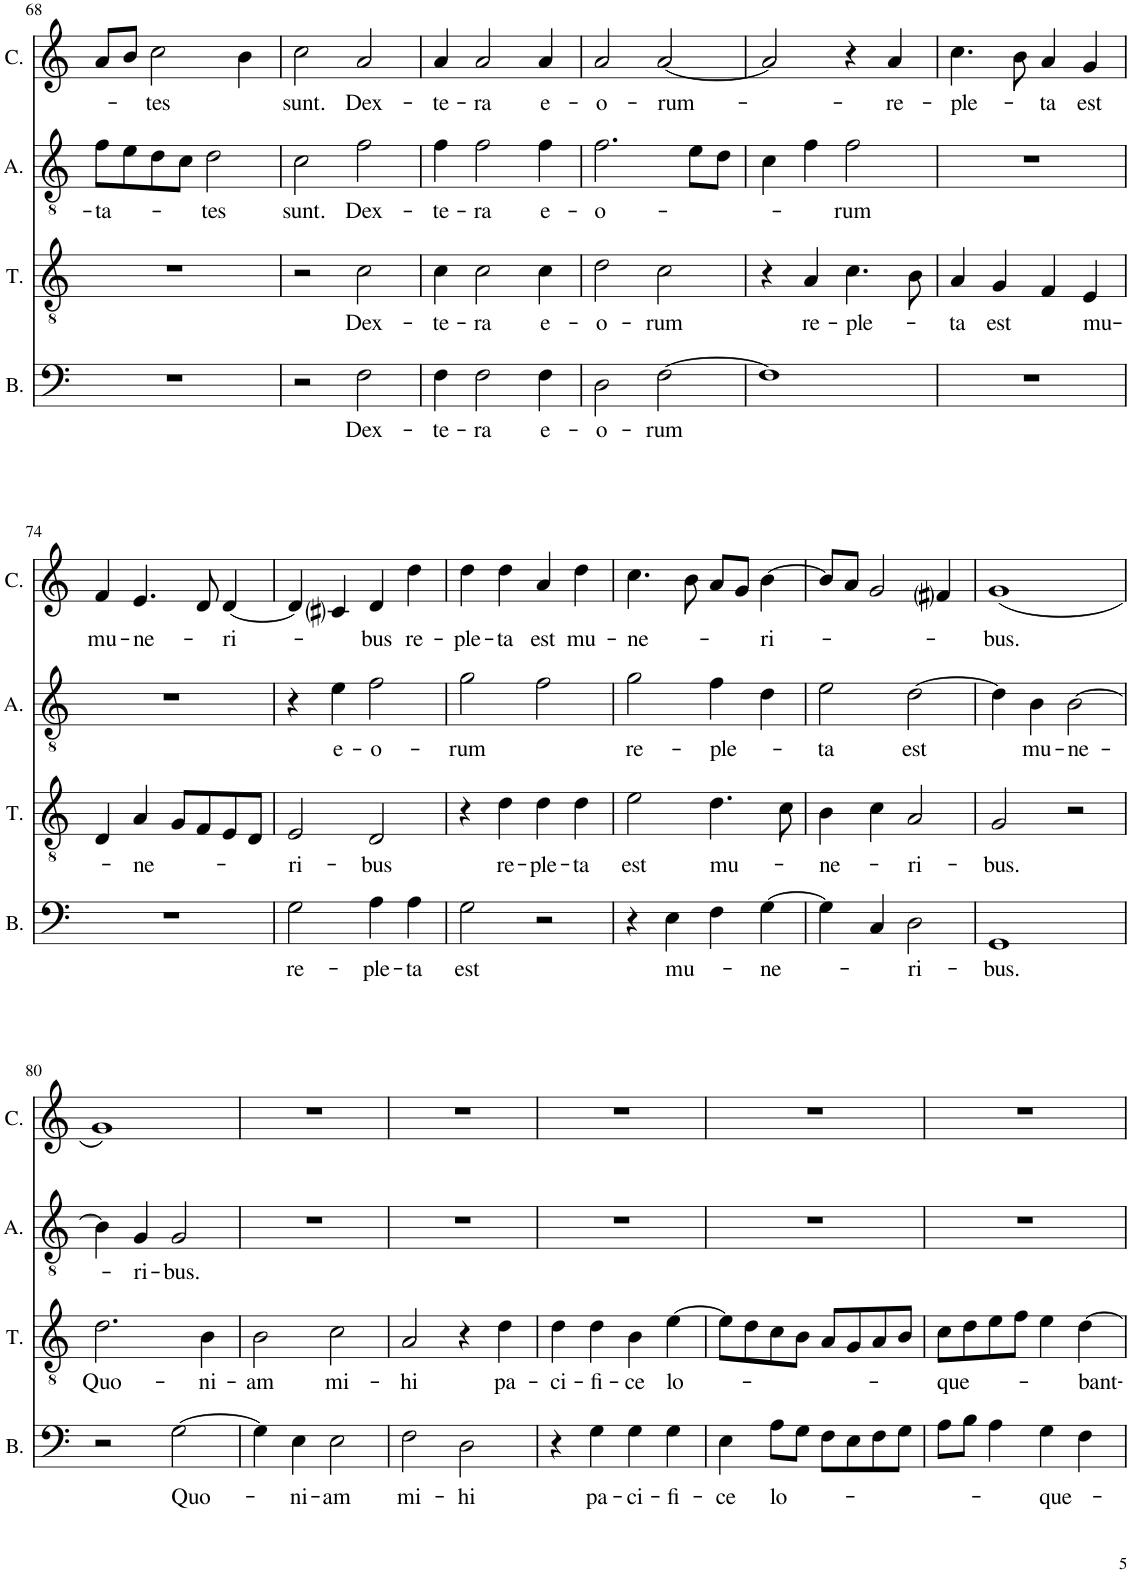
**kern	**text	**kern	**text	**kern	**text	**kern	**text
*part4	*part4	*part3	*part3	*part2	*part2	*part1	*part1
*staff4	*staff4	*staff3	*staff3	*staff2	*staff2	*staff1	*staff1
*I"Bassus	*	*I"Tenor	*	*I"Altus	*	*I"Cantus	*
*I'B.	*	*I'T.	*	*I'A.	*	*I'C.	*
!!LO:PB:g=z
*clefF4	*	*clefGv2	*	*clefGv2	*	*clefG2	*
*k[]	*	*k[]	*	*k[]	*	*k[]	*
*M2/2	*	*M2/2	*	*M2/2	*	*M2/2	*
*met(c|)	*	*met(c|)	*	*met(c|)	*	*met(c|)	*
=68	=68	=68	=68	=68	=68	=68	=68
!	!	!	!	!	!LO:LY:b	!	!
1r	.	1r	.	8f\L	-ta-	8a/L	.
.	.	.	.	8e\	.	8b/J	.
!	!	!	!	!	!	!	!LO:LY:b
.	.	.	.	8d\	.	2cc\	-tes
.	.	.	.	8c\J	.	.	.
!	!	!	!	!	!LO:LY:b	!	!
.	.	.	.	2d\	-tes	.	.
.	.	.	.	.	.	4b\	.
=69	=69	=69	=69	=69	=69	=69	=69
!	!	!	!	!	!LO:LY:b	!	!LO:LY:b
2r	.	2r	.	2c\	sunt.	2cc\	sunt.
!	!LO:LY:b	!	!LO:LY:b	!	!LO:LY:b	!	!LO:LY:b
2F\	Dex-	2c\	Dex-	2f\	Dex-	2a/	Dex-
=70	=70	=70	=70	=70	=70	=70	=70
!	!LO:LY:b	!	!LO:LY:b	!	!LO:LY:b	!	!LO:LY:b
4F\	-te-	4c\	-te-	4f\	-te-	4a/	-te-
!	!LO:LY:b	!	!LO:LY:b	!	!LO:LY:b	!	!LO:LY:b
2F\	-ra	2c\	-ra	2f\	-ra	2a/	-ra
!	!LO:LY:b	!	!LO:LY:b	!	!LO:LY:b	!	!LO:LY:b
4F\	e-	4c\	e-	4f\	e-	4a/	e-
=71	=71	=71	=71	=71	=71	=71	=71
!	!LO:LY:b	!	!LO:LY:b	!	!LO:LY:b	!	!LO:LY:b
2D\	-o-	2d\	-o-	2.f\	-o-	2a/	-o-
!	!LO:LY:b	!	!LO:LY:b	!	!	!	!LO:LY:b
[2F\	-rum	2c\	-rum	.	.	[2a/	-rum-
.	.	.	.	8e\L	.	.	.
.	.	.	.	8d\J	.	.	.
=72	=72	=72	=72	=72	=72	=72	=72
1F]	.	4r	.	4c\	.	2a/]	.
!	!	!	!LO:LY:b	!	!	!	!
.	.	4A/	re-	4f\	.	.	.
!	!	!	!LO:LY:b	!	!LO:LY:b	!	!
.	.	4.c\	-ple-	2f\	-rum	4r	.
!	!	!	!	!	!	!	!LO:LY:b
.	.	.	.	.	.	4a/	re-
.	.	8B\	.	.	.	.	.
=73	=73	=73	=73	=73	=73	=73	=73
!	!	!	!LO:LY:b	!	!	!	!LO:LY:b
1r	.	4A/	-ta	1r	.	4.cc\	-ple-
!	!	!	!LO:LY:b	!	!	!	!
.	.	4G/	est	.	.	.	.
.	.	.	.	.	.	8b\	.
!	!	!	!	!	!	!	!LO:LY:b
.	.	4F/	.	.	.	4a/	-ta
!	!	!	!LO:LY:b	!	!	!	!LO:LY:b
.	.	4E/	mu-	.	.	4g/	est
!!LO:LB:g=z
=74	=74	=74	=74	=74	=74	=74	=74
!	!	!	!	!	!	!	!LO:LY:b
1r	.	4D/	.	1r	.	4f/	mu-
!	!	!	!LO:LY:b	!	!	!	!LO:LY:b
.	.	4A/	-ne-	.	.	4.e/	-ne-
.	.	8G/L	.	.	.	.	.
.	.	8F/	.	.	.	8d/	.
!	!	!	!	!	!	!	!LO:LY:b
.	.	8E/	.	.	.	[4d/	-ri-
.	.	8D/J	.	.	.	.	.
=75	=75	=75	=75	=75	=75	=75	=75
!	!LO:LY:b	!	!LO:LY:b	!	!	!	!
2G\	re-	2E/	-ri-	4r	.	4d/]	.
!	!	!	!	!	!LO:LY:b	!	!
.	.	.	.	4e\	e-	4c#i/	.
!	!LO:LY:b	!	!LO:LY:b	!	!LO:LY:b	!	!LO:LY:b
4A\	-ple-	2D/	-bus	2f\	-o-	4d/	-bus
!	!LO:LY:b	!	!	!	!	!	!LO:LY:b
4A\	-ta	.	.	.	.	4dd\	re-
=76	=76	=76	=76	=76	=76	=76	=76
!	!LO:LY:b	!	!	!	!LO:LY:b	!	!LO:LY:b
2G\	est	4r	.	2g\	-rum	4dd\	-ple-
!	!	!	!LO:LY:b	!	!	!	!LO:LY:b
.	.	4d\	re-	.	.	4dd\	-ta
!	!	!	!LO:LY:b	!	!	!	!LO:LY:b
2r	.	4d\	-ple-	2f\	.	4a/	est
!	!	!	!LO:LY:b	!	!	!	!LO:LY:b
.	.	4d\	-ta	.	.	4dd\	mu-
=77	=77	=77	=77	=77	=77	=77	=77
!	!	!	!LO:LY:b	!	!LO:LY:b	!	!LO:LY:b
4r	.	2e\	est	2g\	re-	4.cc\	-ne-
!	!LO:LY:b	!	!	!	!	!	!
4E\	mu-	.	.	.	.	.	.
.	.	.	.	.	.	8b\	.
!	!	!	!LO:LY:b	!	!LO:LY:b	!	!
4F\	.	4.d\	mu-	4f\	-ple-	8a/L	.
.	.	.	.	.	.	8g/J	.
!	!LO:LY:b	!	!	!	!	!	!LO:LY:b
[4G\	-ne-	.	.	4d\	.	[4b\	-ri-
.	.	8c\	.	.	.	.	.
=78	=78	=78	=78	=78	=78	=78	=78
!	!	!	!LO:LY:b	!	!LO:LY:b	!	!
4G\]	.	4B\	-ne-	2e\	-ta	8b/L]	.
.	.	.	.	.	.	8a/J	.
4C/	.	4c\	.	.	.	2g/	.
!	!LO:LY:b	!	!LO:LY:b	!	!LO:LY:b	!	!
2D\	-ri-	2A/	-ri-	[2d\	est	.	.
.	.	.	.	.	.	4f#i/	.
=79	=79	=79	=79	=79	=79	=79	=79
!	!LO:LY:b	!	!LO:LY:b	!	!	!	!LO:LY:b
1GG	-bus.	2G/	-bus.	4d\]	.	(1g	-bus.
!	!	!	!	!	!LO:LY:b	!	!
.	.	.	.	4B\	mu-	.	.
!	!	!	!	!	!LO:LY:b	!	!
.	.	2r	.	[2B\	-ne-	.	.
!!LO:LB:g=z
=80	=80	=80	=80	=80	=80	=80	=80
!	!	!	!LO:LY:b	!	!	!	!
2r	.	2.d\	Quo-	4B\]	.	1g)	.
!	!	!	!	!	!LO:LY:b	!	!
.	.	.	.	4G/	-ri-	.	.
!	!LO:LY:b	!	!	!	!LO:LY:b	!	!
[2G\	Quo-	.	.	2G/	-bus.	.	.
!	!	!	!LO:LY:b	!	!	!	!
.	.	4B\	-ni-	.	.	.	.
=81	=81	=81	=81	=81	=81	=81	=81
!	!	!	!LO:LY:b	!	!	!	!
4G\]	.	2B\	-am	1r	.	1r	.
!	!LO:LY:b	!	!	!	!	!	!
4E\	-ni-	.	.	.	.	.	.
!	!LO:LY:b	!	!LO:LY:b	!	!	!	!
2E\	-am	2c\	mi-	.	.	.	.
=82	=82	=82	=82	=82	=82	=82	=82
!	!LO:LY:b	!	!LO:LY:b	!	!	!	!
2F\	mi-	2A/	-hi	1r	.	1r	.
!	!LO:LY:b	!	!	!	!	!	!
2D\	-hi	4r	.	.	.	.	.
!	!	!	!LO:LY:b	!	!	!	!
.	.	4d\	pa-	.	.	.	.
=83	=83	=83	=83	=83	=83	=83	=83
!	!	!	!LO:LY:b	!	!	!	!
4r	.	4d\	-ci-	1r	.	1r	.
!	!LO:LY:b	!	!LO:LY:b	!	!	!	!
4G\	pa-	4d\	-fi-	.	.	.	.
!	!LO:LY:b	!	!LO:LY:b	!	!	!	!
4G\	-ci-	4B\	-ce	.	.	.	.
!	!LO:LY:b	!	!LO:LY:b	!	!	!	!
4G\	-fi-	[4e\	lo-	.	.	.	.
=84	=84	=84	=84	=84	=84	=84	=84
!	!LO:LY:b	!	!	!	!	!	!
4E\	-ce	8e\L]	.	1r	.	1r	.
.	.	8d\	.	.	.	.	.
!	!LO:LY:b	!	!	!	!	!	!
8A\L	lo-	8c\	.	.	.	.	.
8G\J	.	8B\J	.	.	.	.	.
8F\L	.	8A/L	.	.	.	.	.
8E\	.	8G/	.	.	.	.	.
8F\	.	8A/	.	.	.	.	.
8G\J	.	8B/J	.	.	.	.	.
=85	=85	=85	=85	=85	=85	=85	=85
!	!	!	!LO:LY:b	!	!	!	!
8A\L	.	8c\L	-que-	1r	.	1r	.
8B\J	.	8d\	.	.	.	.	.
4A\	.	8e\	.	.	.	.	.
.	.	8f\J	.	.	.	.	.
!	!LO:LY:b	!	!	!	!	!	!
4G\	-que-	4e\	.	.	.	.	.
!	!	!	!LO:LY:b	!	!	!	!
4F\	.	[4d\	-bant-	.	.	.	.
=	=	=	=	=	=	=	=
*-	*-	*-	*-	*-	*-	*-	*-
